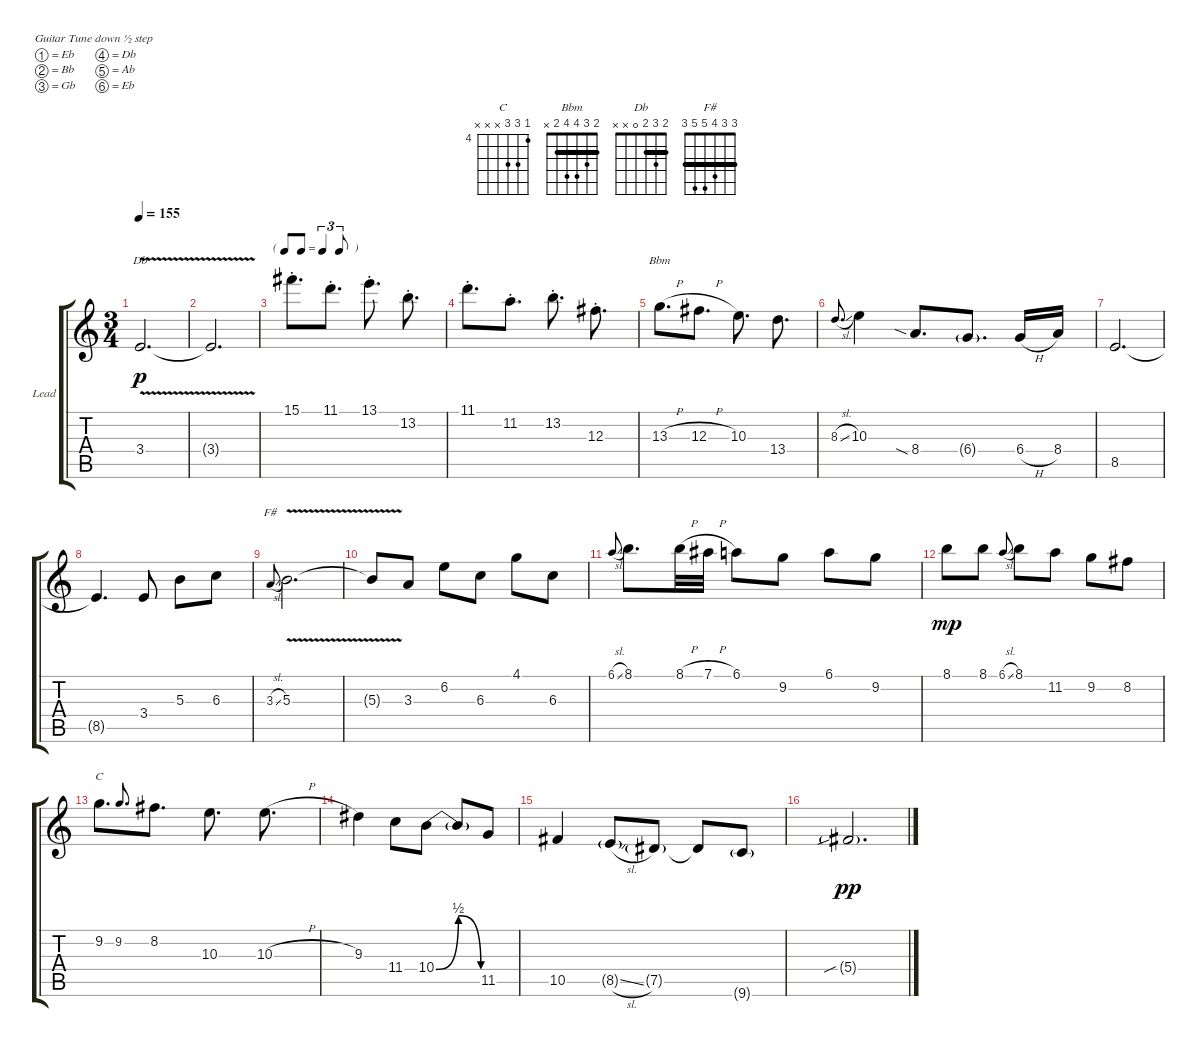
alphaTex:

\defaultSystemsLayout 4
\bracketExtendMode groupsimilarinstruments
\firstSystemTrackNameOrientation horizontal
\otherSystemsTrackNameOrientation horizontal
\track ("Lead" "Lead") {multiBarRest instrument overdrivenguitar}
\staff {score tabs}
\tuning (Eb4 Bb3 Gb3 Db3 Ab2 Eb2)
\chord ("C" 4 6 6 x x x) {firstfret 4}
\chord ("Bbm" 2 3 4 4 2 x) {barre 2}
\chord ("Db" 2 3 2 0 x x) {barre 2}
\chord ("F#" 3 3 4 5 5 3) {barre (3 3)}
\ts (3 4)
\tempo 155
\clef g2
\ks c
3.4{v}.2{d ch "Db" dy p} |
3.4{v t}.2{d} |
\tf triplet8th
15.1{st}.8{d} 11.1{st}.8{d} 13.1{st}.8{d} 13.2{st}.8{d} |
11.1{st}.8{d} 11.2{st}.8{d} 13.2{st}.8{d} 12.3{st}.8{d} |
13.3{h}.8{d ch "Bbm"} 12.3{h}.8{d} 10.3.8{d} 13.4.8{d} |
8.3{sl}.8{d gr onbeat} 10.3.4 8.4{sia}.8{d} 6.4{g}.8{d} 6.4{h}.16 8.4.16 |
8.5.2{d} |
8.5{t}.4{d} 3.4.8 5.3.8 6.3.8 |
3.3{sl}.8{ch "F#" gr onbeat} 5.3{v}.2{d} |
5.3{t}.8 3.3.8 6.2.8 6.3.8 4.1.8 6.3.8 |
6.1{sl}.8{gr onbeat} 8.1.8{d} 8.1{h}.32 7.1{h}.32 6.1.8 9.2.8 6.1.8 9.2.8 |
8.1.8{dy mp} 8.1.8 6.1{sl}.8{gr onbeat} 8.1.8 11.2.8 9.2.8 8.2.8 |
9.2.8{d ch "C"} 9.2.8{d gr onbeat} 8.2.8{d} 10.3.8{d} 10.3{h}.8{d} |
9.3.4 11.4.8 10.4{be (bendrelease 0 0 10.2 2 20.4 2 30 0)}.8 10.4{t}.8 11.5.8 |
10.5.4 8.5{sl g}.8 7.5{g}.8 7.5{t}.8 9.6{g}.8 |
5.4{sib g}.2{d dy pp}
